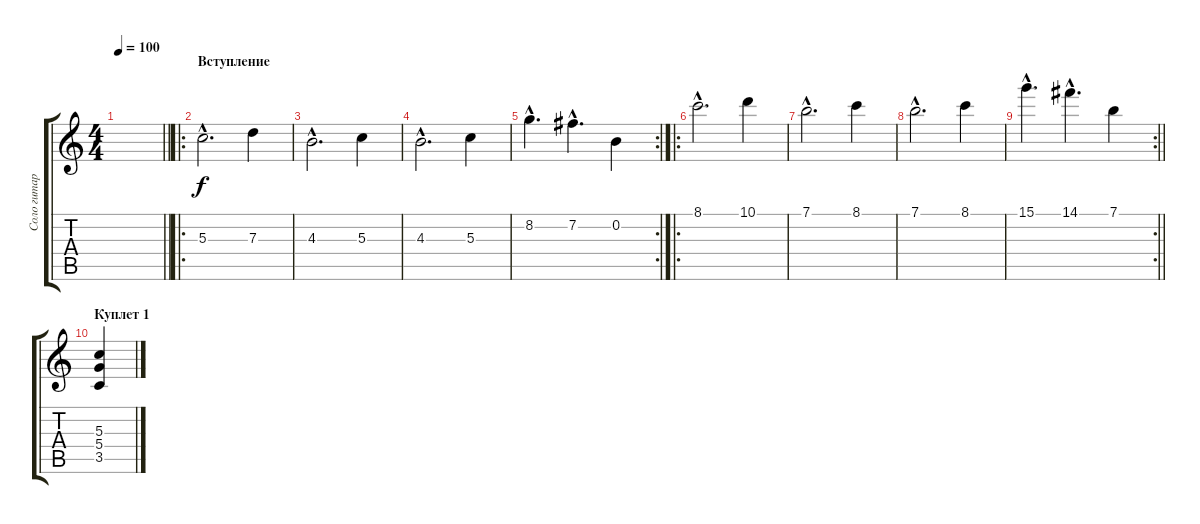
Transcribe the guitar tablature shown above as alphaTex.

\track ("Соло гитара 1" "Соло гитар") {instrument distortionguitar}
\staff {score tabs}
\tuning (E4 B3 G3 D3 A2 E2) {hide}
\ts (4 4)
\tempo 100
\clef g2
\barLineRight lightlight
\ks c
|
\ro
\section ("" "Вступление")
5.3{hac}.2{d} 7.3.4 |
4.3{hac}.2{d} 5.3.4 |
4.3{hac}.2{d} 5.3.4 |
\rc 2
8.2{hac}.4{d} 7.2{hac}.4{d} 0.2.4 |
\ro
8.1{hac}.2{d} 10.1.4 |
7.1{hac}.2{d} 8.1.4 |
7.1{hac}.2{d} 8.1.4 |
\rc 2
\barLineRight lightlight
15.1{hac}.4{d} 14.1{hac}.4{d} 7.1.4 |
\section ("" "Куплет 1")
(5.3 5.4 3.5).4{volume 6}
